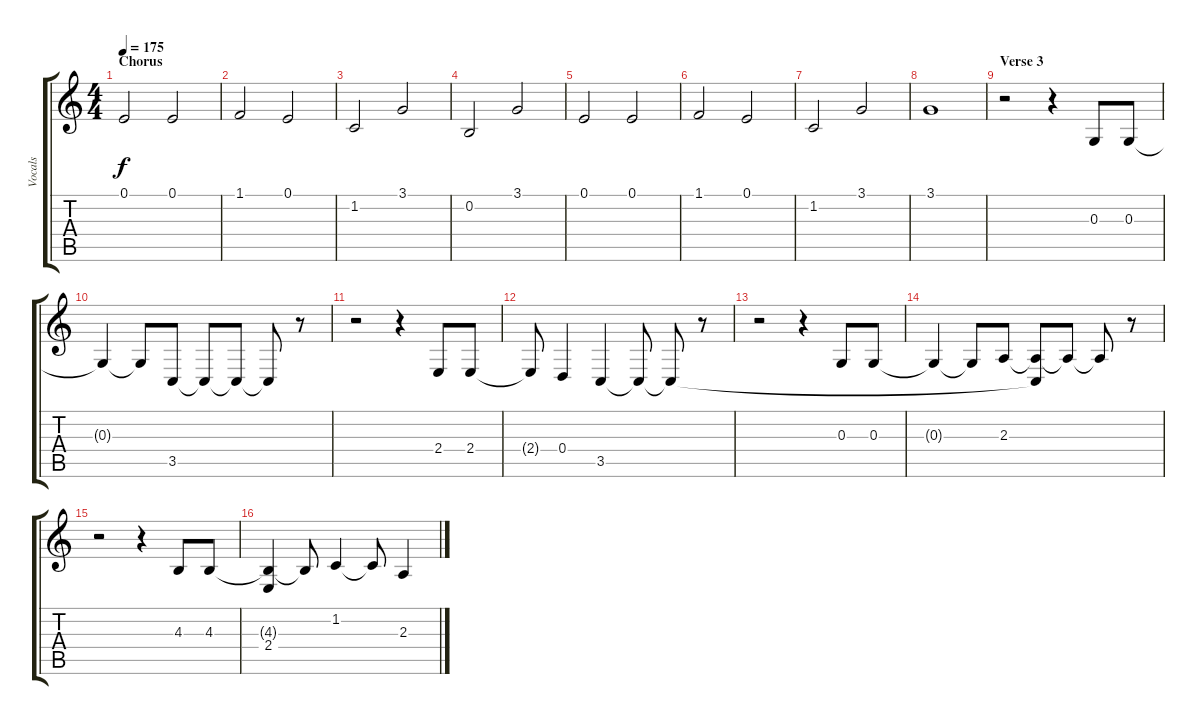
\track ("Vocals" "Vocals") {instrument violin}
\staff {score tabs}
\tuning (E4 B3 G3 D3 A2 E2) {hide}
\ts (4 4)
\section ("" "Chorus")
\tempo 175
\clef g2
\ks c
0.1.2{dy f} 0.1.2 |
1.1.2 0.1.2 |
1.2.2 3.1.2 |
0.2.2 3.1.2 |
0.1.2 0.1.2 |
1.1.2 0.1.2 |
1.2.2 3.1.2 |
3.1.1 |
\section ("" "Verse 3")
r.2 r.4 0.3.8 0.3.8 |
0.3{t}.4 0.3{t}.8 3.5.8 3.5{t}.8 3.5{t}.8 3.5{t}.8 r.8 |
r.2 r.4 2.4.8 2.4.8 |
2.4{t}.8 0.4.4 3.5.4 3.5{t}.8 3.5{t}.8 r.8 |
r.2 r.4 0.3.8 0.3.8 |
0.3{t}.4 0.3{t}.8 2.3.8 (2.3{t} 3.5{t}).8 2.3{t}.8 2.3{t}.8 r.8 |
r.2 r.4 4.3.8 4.3.8 |
(4.3{t} 2.4).4 4.3{t}.8 1.2.4 1.2{t}.8 2.3.4
